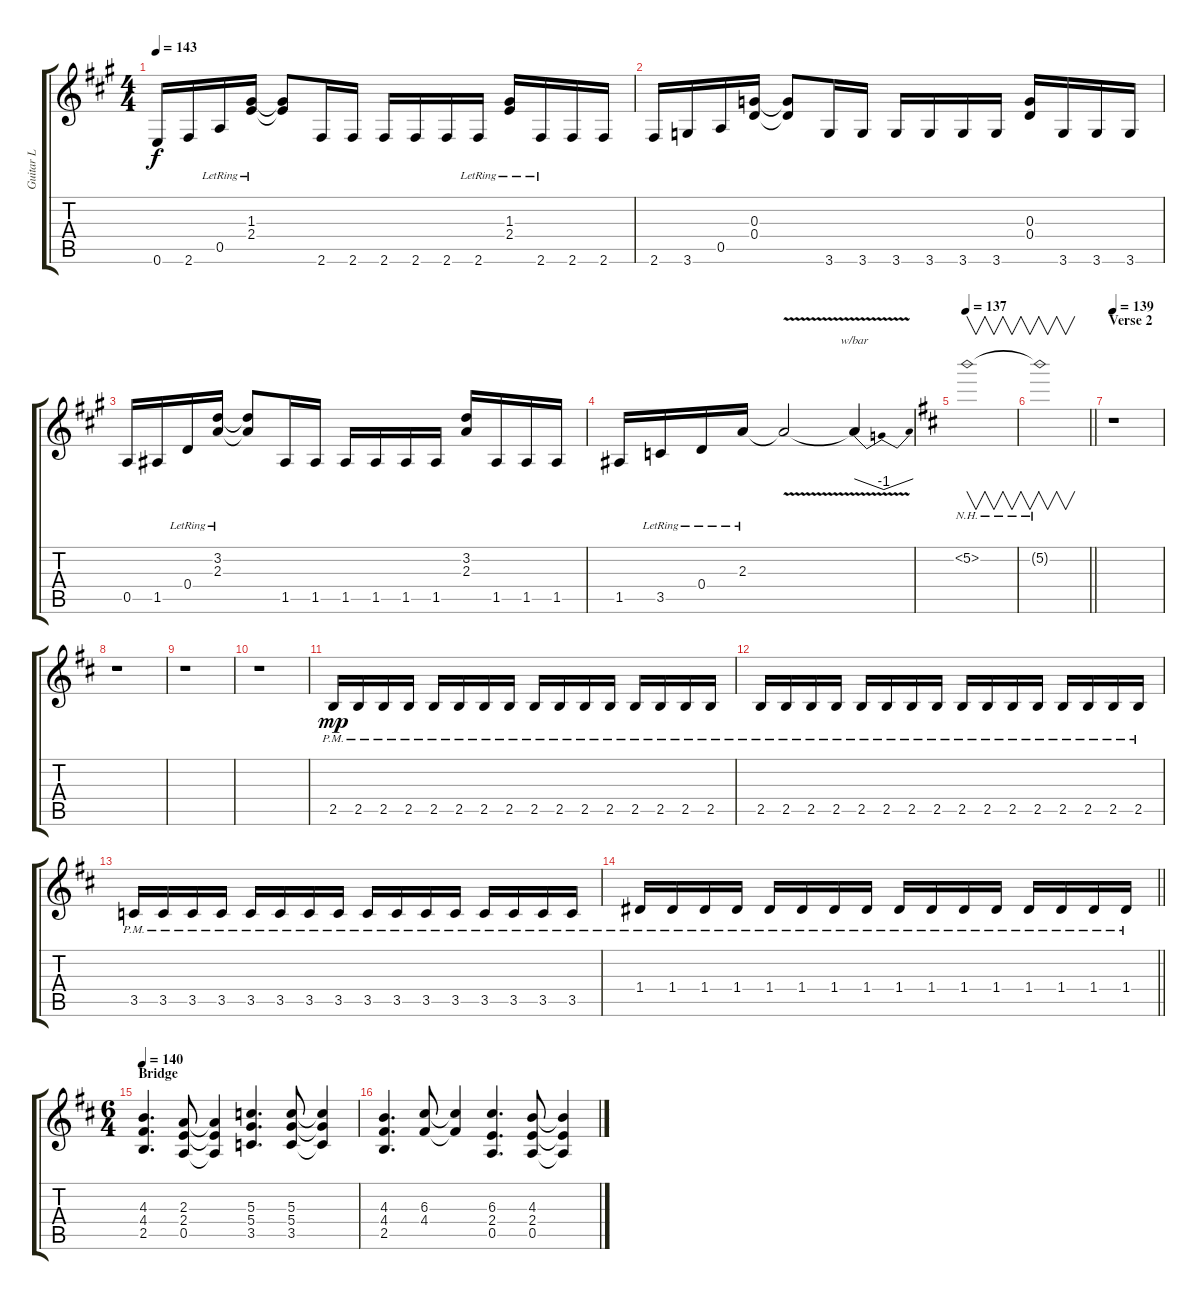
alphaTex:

\track ("Guitar L" "Guitar L") {instrument distortionguitar}
\staff {score tabs}
\tuning (E4 B3 G3 D3 A2 E2) {hide}
\ts (4 4)
\tempo 143
\clef g2
\ks a
0.6.16{dy f} 2.6.16 0.5{lr}.16 (1.3{lr} 2.4{lr}).16 (1.3{t} 2.4{t}).8 2.6.16 2.6.16 2.6.16 2.6.16 2.6.16 2.6{lr}.16 (1.3{lr} 2.4{lr}).16 2.6{lr}.16 2.6.16 2.6.16 |
2.6.16 3.6.16 0.5.16 (0.3 0.4).16 (0.3{t} 0.4{t}).8 3.6.16 3.6.16 3.6.16 3.6.16 3.6.16 3.6.16 (0.3 0.4).16 3.6.16 3.6.16 3.6.16 |
0.5.16 1.5.16 0.4{lr}.16 (3.2{lr} 2.3{lr}).16 (3.2{t} 2.3{t}).8 1.5.16 1.5.16 1.5.16 1.5.16 1.5.16 1.5.16 (3.2 2.3).16 1.5.16 1.5.16 1.5.16 |
1.5.16 3.5{lr}.16 0.4{lr}.16 2.3{lr}.16 2.3{v t}.2 2.3{t}.4{tbe (dip default 0 0 30 -4 60 0)} |
\tempo 137
\ks d
5.2{nh}.1{v} |
\barLineRight lightlight
5.2{nh t}.1{v} |
\section ("" "Verse 2")
\tempo 139
r.1 |
r.1 |
r.1 |
r.1 |
2.5{pm}.16{dy mp} 2.5{pm}.16 2.5{pm}.16 2.5{pm}.16 2.5{pm}.16 2.5{pm}.16 2.5{pm}.16 2.5{pm}.16 2.5{pm}.16 2.5{pm}.16 2.5{pm}.16 2.5{pm}.16 2.5{pm}.16 2.5{pm}.16 2.5{pm}.16 2.5{pm}.16 |
2.5{pm}.16 2.5{pm}.16 2.5{pm}.16 2.5{pm}.16 2.5{pm}.16 2.5{pm}.16 2.5{pm}.16 2.5{pm}.16 2.5{pm}.16 2.5{pm}.16 2.5{pm}.16 2.5{pm}.16 2.5{pm}.16 2.5{pm}.16 2.5{pm}.16 2.5{pm}.16 |
3.5{pm}.16 3.5{pm}.16 3.5{pm}.16 3.5{pm}.16 3.5{pm}.16 3.5{pm}.16 3.5{pm}.16 3.5{pm}.16 3.5{pm}.16 3.5{pm}.16 3.5{pm}.16 3.5{pm}.16 3.5{pm}.16 3.5{pm}.16 3.5{pm}.16 3.5{pm}.16 |
\barLineRight lightlight
1.4{pm}.16 1.4{pm}.16 1.4{pm}.16 1.4{pm}.16 1.4{pm}.16 1.4{pm}.16 1.4{pm}.16 1.4{pm}.16 1.4{pm}.16 1.4{pm}.16 1.4{pm}.16 1.4{pm}.16 1.4{pm}.16 1.4{pm}.16 1.4{pm}.16 1.4{pm}.16 |
\ts (6 4)
\section ("" "Bridge")
\tempo 140
(4.3 4.4 2.5).4{d} (2.3 2.4 0.5).8 (2.3{t} 2.4{t} 0.5{t}).4 (5.3 5.4 3.5).4{d} (5.3 5.4 3.5).8 (5.3{t} 5.4{t} 3.5{t}).4 |
(4.3 4.4 2.5).4{d} (6.3 4.4).8 (6.3{t} 4.4{t}).4 (6.3 2.4 0.5).4{d} (4.3 2.4 0.5).8 (4.3{t} 2.4{t} 0.5{t}).4
